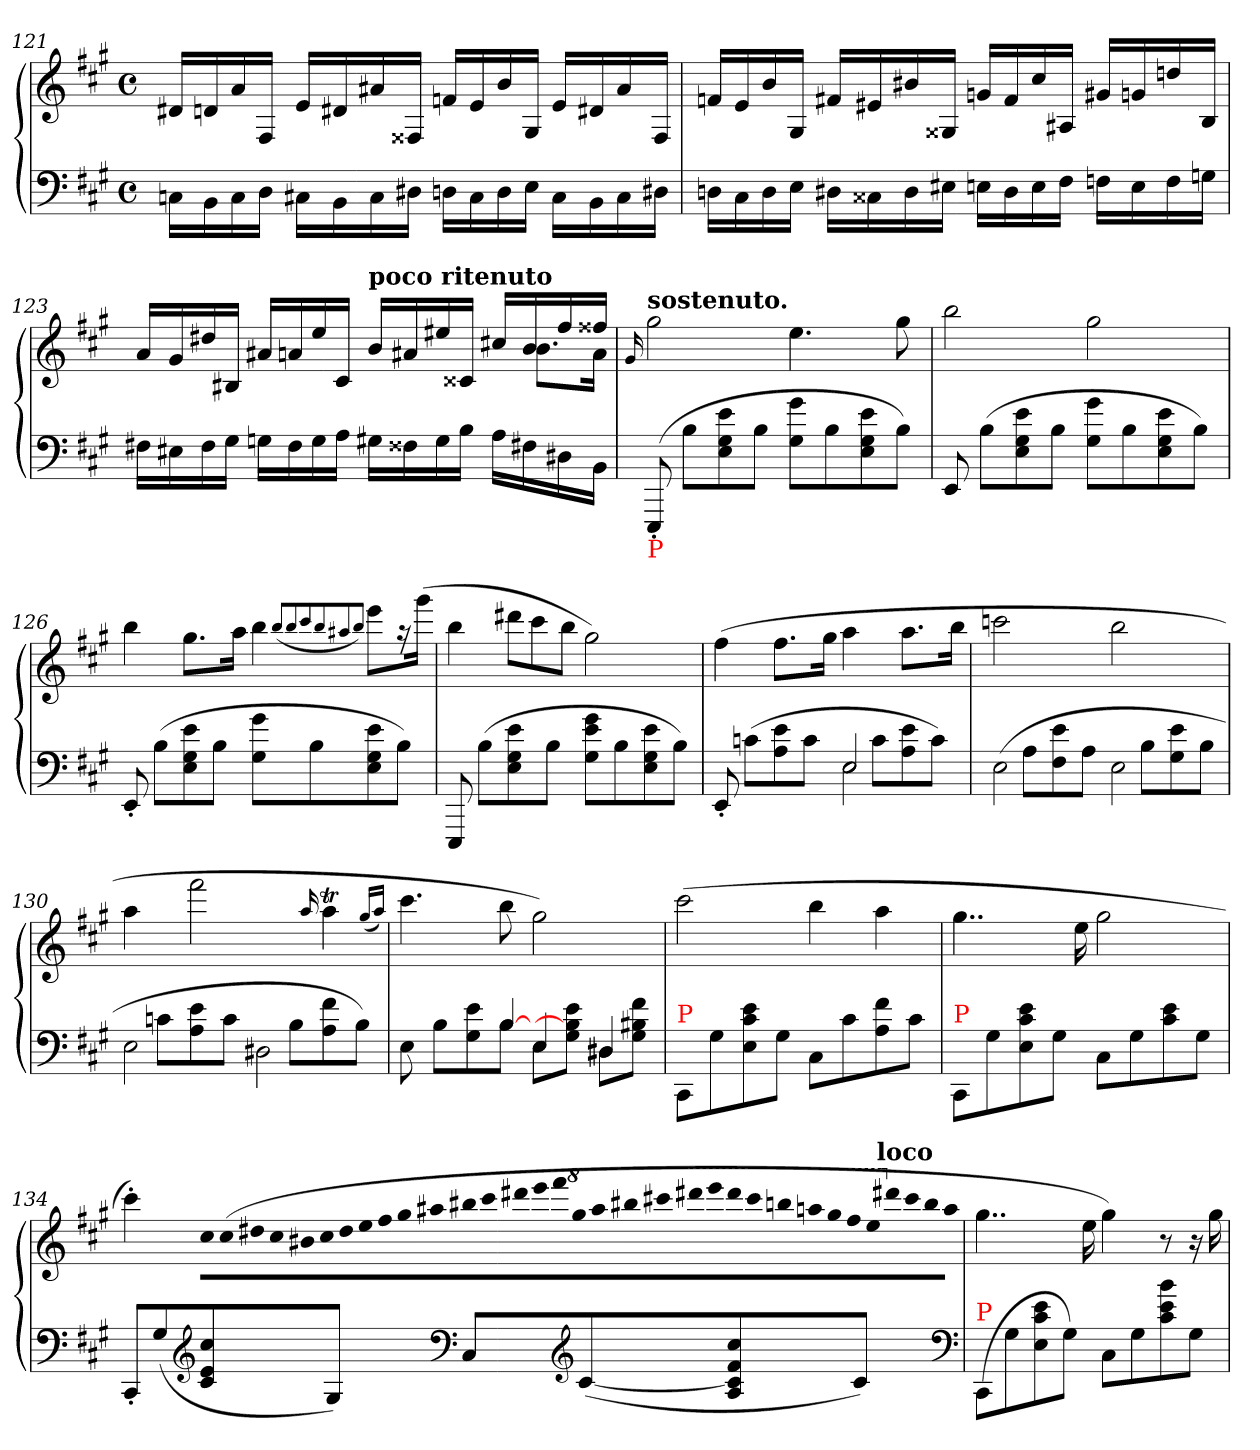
**kern	**kern
*part1	*part1
*staff2	*staff1
*clefF4	*clefG2
*k[f#c#g#]	*k[f#c#g#]
*M4/4	*M4/4
*met(c)	*met(c)
=121	=121
16Cn\LL	16d#XLL
16BB	16dn
16C	16a
16D\JJ	16F#/JJ
16C#X\LL	16eLL
16BB	16d#X
16C#	16a#X
16D#XJJ	16F##XJJ
16Dn\LL	16fnLL
16C#	16e
16D	16b
16E\JJ	16G#/JJ
16C#\LL	16eLL
16BB	16d#X
16C#	16a#
16D#X\JJ	16F##/JJ
=122	=122
16DnLL	16fnLL
16C#	16e
16D	16b
16E\JJ	16G#/JJ
16D#XLL	16f#XLL
16C##X	16e#X
16D#	16b#X
16E#XJJ	16G##XJJ
16EnLL	16gnLL
16D#	16f#
16E	16cc#
16F#JJ	16A#XJJ
16FnLL	16g#XLL
16E	16gn
16F	16ddn
16GnJJ	16BJJ
=123	=123
*	*^
16F#XLL	16aLL	4ryy
16E#X	16g#	.
16F#	16dd#X	.
16G#JJ	16B#XJJ	.
16GnLL	16a#XLL	4ryy
16F#	16an	.
16G	16ee	.
16AJJ	16c#JJ	.
!	!LO:TX:a:B:t=poco ritenuto	!
16G#XLL	16bLL	4ryy
16F##X	16a#X	.
16G#	16ee#X	.
16BJJ	16c##XJJ	.
16ALL	16cc#XLL	16ryy
!	!	!LO:N:vis=8.
16F#X	16b	8bL
16D#X	16ff#	.
16BBJJ	16ff##XJJ	16a#Jk
*	*v	*v
=124	=124
.	16qqg#/
!	!LO:TX:a:B:t=sostenuto.
!LO:TX:b:color=red:t=P	!
(>8EEE'>	2gg#
8BL	.
8e 8G# 8E	.
8BJ	.
8g# 8G#L	4.ee
8B	.
8e 8G# 8E	.
8BJ)	8gg#
=125	=125
8EE	2bb
(>8BL	.
8e 8G# 8E	.
8BJ	.
8g# 8G#L	2gg#
8B	.
8e 8G# 8E	.
8BJ)	.
=126	=126
8EE'<	4bb
(>8BL	.
8e 8G# 8E	8.gg#L
8BJ	.
.	16aaJk
8g# 8G#L	4bb
8B	.
.	(<8qqbb/L
.	8qqbb
.	8qqccc#
.	8qqbb
.	8qqaa#X
.	8qqbbJ)
8e 8G# 8E	8eeeL
8BJ)	16raa
.	(>16ggg#Jk
=127	=127
8EEE	4bb
(>8BL	.
*	*Xtuplet
8e 8G# 8E	12ddd#XL
.	12ccc#
8BJ	.
.	12bbJ
8g# 8e 8G#L	2gg#)
8B	.
8e 8G# 8E	.
8BJ)	.
=128	=128
*^	*
8EE'<	2ryy	(>4ff#
(>8cnL	.	.
8e 8A	.	8.ff#L
8cJ	.	.
.	.	16gg#Jk
!LO:N:vis=2	!	!
8E\	2E/	4aa
8c\L	.	.
8e\ 8A\	.	8.aaL
8c\J)	.	.
.	.	16bbJk
*v	*v	*
=129	=129
!LO:N:vis=2	!
(>8E	2cccn
8AL	.
8e 8F#	.
8AJ	.
!LO:N:vis=2	!
8E	2bb
8BL	.
8e 8G#	.
8BJ	.
=130	=130
!LO:N:vis=2	!
8E	4aa
8cnL	.
8e 8A	2fff#
8cJ	.
!LO:N:vis=2	!
8D#X	.
8BL	.
.	16qqaa/
8f# 8A	4aaT
8BJ)	.
.	(<16qqgg#TTT/LL
.	16qqaaJJ)
=131	=131
!LO:N:vis=2	!
*^	*
8E\	4.ryy	4.ccc#
8B\L	.	.
8e\ 8G#\	.	.
!	!LO:N:vis=4	!
[8B\J	8B/	8bb
8E\L	4E/	2gg#)
8e 8B] 8G#J	.	.
8D#X\L	4D#X/	.
8f# 8B#X 8G#J	.	.
*v	*v	*
=132	=132
!LO:TX:a:color=red:t=P	!
8CC#/L	(>2ccc#
8G#\	.
8e\ 8c#\ 8E\	.
8G#\J	.
8C#L	4bb
8c#	.
8f# 8A	4aa
8c#J	.
=133	=133
!LO:TX:a:color=red:t=P	!
8CC#/L	4..gg#
8G#\	.
8e\ 8c#\ 8E\	.
8G#\J	.
.	16ee
8C#L	2gg#
8G#	.
8e 8c#	.
8G#J	.
=134	=134
8CC#'<L	4ccc#'>)
(>8G#	.
*clefG2	*
!	!LO:N:vis=8
8cc# 8e 8c#	44cc#!\L
!	!LO:N:vis=8
.	(>44cc#!
!	!LO:N:vis=8
.	44dd#X!
!	!LO:N:vis=8
.	44cc#!
!	!LO:N:vis=8
.	44b#X!
!	!LO:N:vis=8
.	44cc#!
8G#J)	.
!	!LO:N:vis=8
.	44dd#!
!	!LO:N:vis=8
.	44ee!
!	!LO:N:vis=8
.	44ff#!
!	!LO:N:vis=8
.	44gg#!
!	!LO:N:vis=8
.	44aa#X!
*clefF4	*
!	!LO:N:vis=8
8C#L	44bb#X!
!	!LO:N:vis=8
.	44ccc#!
!	!LO:N:vis=8
.	44ddd#X!
!	!LO:N:vis=8
.	44eee!
!	!LO:N:vis=8
.	44fff#!
*	*8va
!	!LO:N:vis=8
.	44ggg#!
*clefG2	*
(>[8c#	.
!	!LO:N:vis=8
.	44aaa#!
!	!LO:N:vis=8
.	44bbb#X!
!	!LO:N:vis=8
.	44cccc#X!
!	!LO:N:vis=8
.	44dddd#X!
!	!LO:N:vis=8
.	44eeee!
!	!LO:N:vis=8
8cc# 8f# 8c#] 8A	44dddd#!
!	!LO:N:vis=8
.	44cccc#!
!	!LO:N:vis=8
.	44bbbn!
!	!LO:N:vis=8
.	44aaan!
!	!LO:N:vis=8
.	44ggg#!
!	!LO:N:vis=8
.	44fff#!
8c#J)	.
!	!LO:N:vis=8
.	44eee!
*	*X8va
!	!LO:TX:a:B:t=loco
!	!LO:N:vis=8
.	44ddd#X!
!	!LO:N:vis=8
.	44ccc#!
!	!LO:N:vis=8
.	44bb!
!	!LO:N:vis=8
.	44aa!J
*clefF4	*
=135	=135
!LO:TX:a:color=red:t=P	!
(>8CC#/L	4..gg#
8G#\	.
8e\ 8c#\ 8E\	.
8G#\J)	.
.	16ee
8C#L	4gg#)
8G#	.
8b 8e 8c#	8r
8G#J	16r
.	16gg#
=	=
*-	*-
